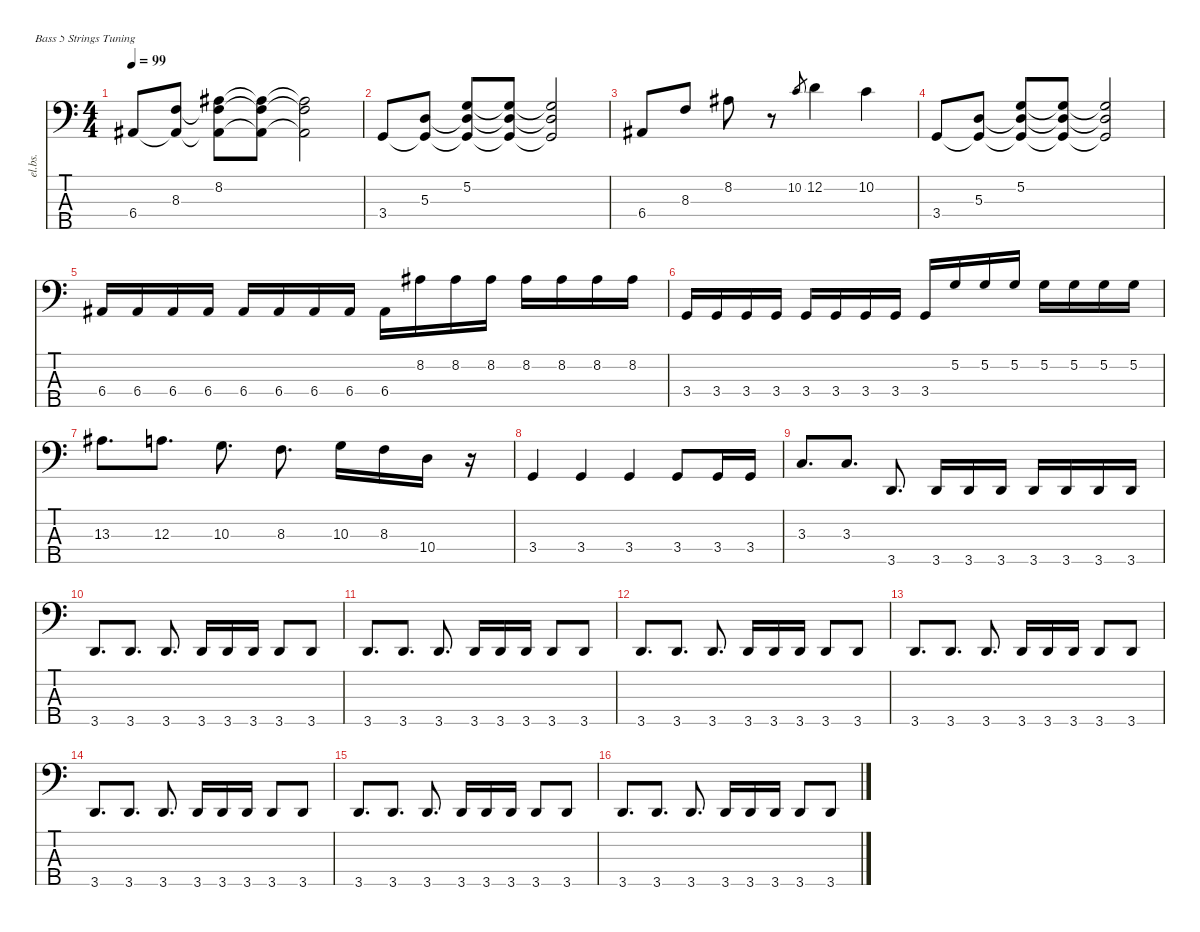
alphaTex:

\defaultSystemsLayout 4
\hideDynamics
\bracketExtendMode nobrackets
\otherSystemsTrackNameOrientation horizontal
\track ("bass" "el.bs.") {instrument electricbassfinger}
\staff {score tabs}
\tuning (G2 D2 A1 E1 B0)
\ts (4 4)
\tempo 99
\clef f4
\ks c
6.4{acc #}.8{dy f} (8.3 6.4{t acc #}).8 (8.2{acc #} 8.3{t} 6.4{t acc #}).8 (8.2{t acc #} 8.3{t} 6.4{t acc #}).8 (8.2{t acc #} 8.3{t} 6.4{t acc #}).2 |
3.4.8 (5.3 3.4{t}).8 (5.2 5.3{t} 3.4{t}).8 (5.2{t} 5.3{t} 3.4{t}).8 (5.2{t} 5.3{t} 3.4{t}).2 |
6.4{acc #}.8 8.3.8 8.2{acc #}.8 r.8 10.2.8{gr dy mf} 12.2.4{dy f} 10.2.4 |
3.4.8 (5.3 3.4{t}).8 (5.2 5.3{t} 3.4{t}).8 (5.2{t} 5.3{t} 3.4{t}).8 (5.2{t} 5.3{t} 3.4{t}).2 |
6.4{acc #}.16 6.4{acc #}.16 6.4{acc #}.16 6.4{acc #}.16 6.4{acc #}.16 6.4{acc #}.16 6.4{acc #}.16 6.4{acc #}.16 6.4{acc #}.16 8.2{acc #}.16 8.2{acc #}.16 8.2{acc #}.16 8.2{acc #}.16 8.2{acc #}.16 8.2{acc #}.16 8.2{acc #}.16 |
3.4.16 3.4.16 3.4.16 3.4.16 3.4.16 3.4.16 3.4.16 3.4.16 3.4.16 5.2.16 5.2.16 5.2.16 5.2.16 5.2.16 5.2.16 5.2.16 |
13.3{acc #}.8{d} 12.3.8{d} 10.3.8{d} 8.3.8{d} 10.3.16 8.3.16 10.4.16 r.16 |
3.4.4 3.4.4 3.4.4 3.4.8 3.4.16 3.4.16 |
3.3.8{d} 3.3.8{d} 3.5.8{d} 3.5.16 3.5.16 3.5.16 3.5.16 3.5.16 3.5.16 3.5.16 |
3.5.8{d} 3.5.8{d} 3.5.8{d} 3.5.16 3.5.16 3.5.16 3.5.8 3.5.8 |
3.5.8{d} 3.5.8{d} 3.5.8{d} 3.5.16 3.5.16 3.5.16 3.5.8 3.5.8 |
3.5.8{d} 3.5.8{d} 3.5.8{d} 3.5.16 3.5.16 3.5.16 3.5.8 3.5.8 |
3.5.8{d} 3.5.8{d} 3.5.8{d} 3.5.16 3.5.16 3.5.16 3.5.8 3.5.8 |
3.5.8{d} 3.5.8{d} 3.5.8{d} 3.5.16 3.5.16 3.5.16 3.5.8 3.5.8 |
3.5.8{d} 3.5.8{d} 3.5.8{d} 3.5.16 3.5.16 3.5.16 3.5.8 3.5.8 |
3.5.8{d} 3.5.8{d} 3.5.8{d} 3.5.16 3.5.16 3.5.16 3.5.8 3.5.8
